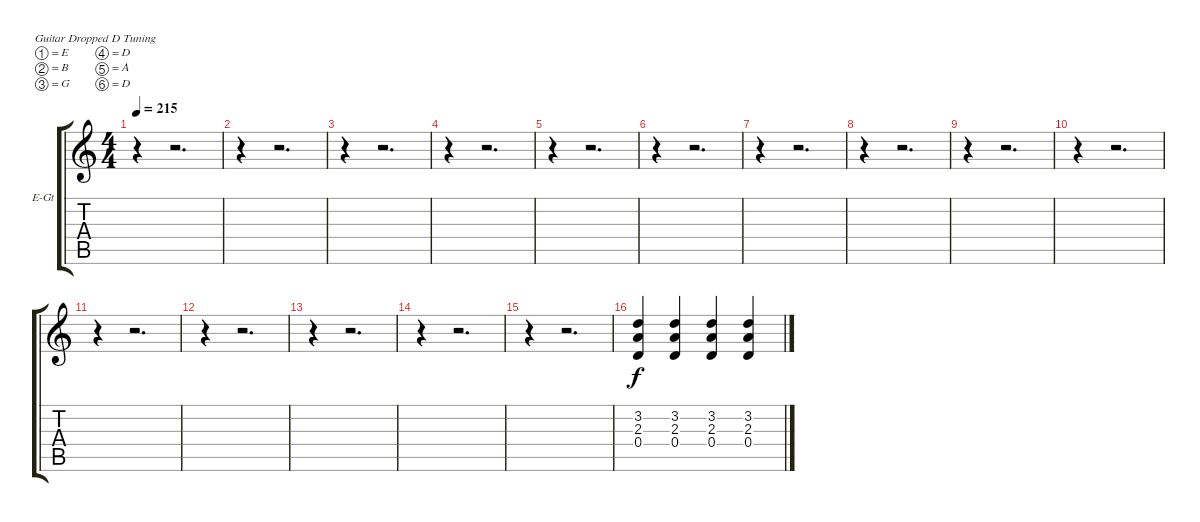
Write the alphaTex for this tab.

\bracketExtendMode groupsimilarinstruments
\firstSystemTrackNameOrientation horizontal
\otherSystemsTrackNameOrientation horizontal
\track ("Distortion-guitar (Paul)" "E-Gt") {instrument distortionguitar}
\staff {score tabs}
\tuning (E4 B3 G3 D3 A2 D2)
\ts (4 4)
\tempo 215
\clef g2
\ks c
r.4{dy f} r.2{d} |
r.4 r.2{d} |
r.4 r.2{d} |
r.4 r.2{d} |
r.4 r.2{d} |
r.4 r.2{d} |
r.4 r.2{d} |
r.4 r.2{d} |
r.4 r.2{d} |
r.4 r.2{d} |
r.4 r.2{d} |
r.4 r.2{d} |
r.4 r.2{d} |
r.4 r.2{d} |
r.4 r.2{d} |
(3.2 2.3 0.4).4 (3.2 2.3 0.4).4 (3.2 2.3 0.4).4 (3.2 2.3 0.4).4
